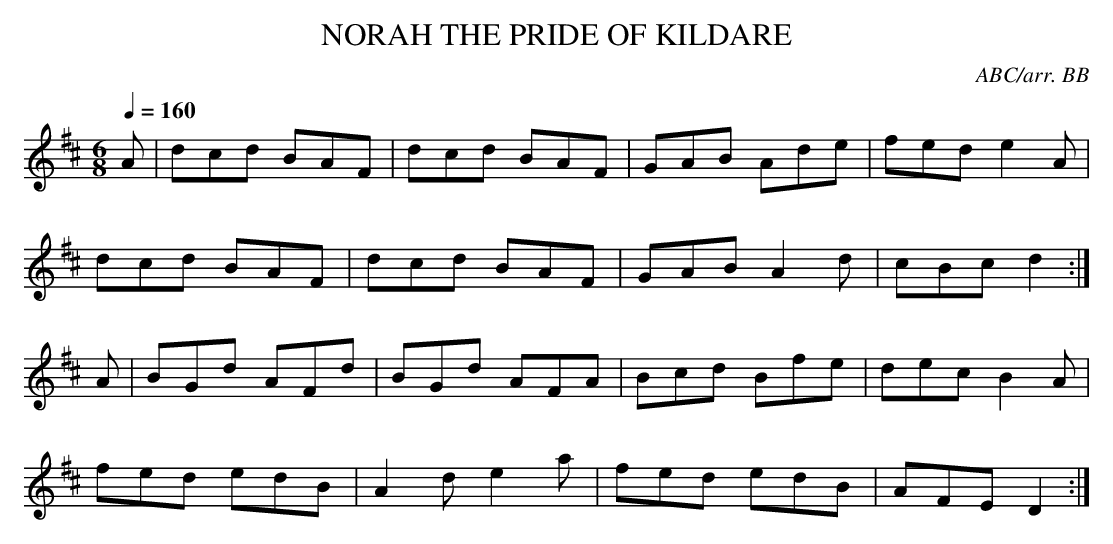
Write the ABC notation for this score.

X:1
T:NORAH THE PRIDE OF KILDARE
C:ABC/arr. BB
Q:1/4=160
L:1/8
M:6/8
K:D
A|dcd BAF|dcd BAF|GAB Ade|fed e2A|
dcd BAF|dcd BAF|GAB A2d|cBc d2 :|
A|BGd AFd|BGd AFA|Bcd Bfe|dec B2A|
fed edB|A2d e2a|fed edB|AFE D2:|
